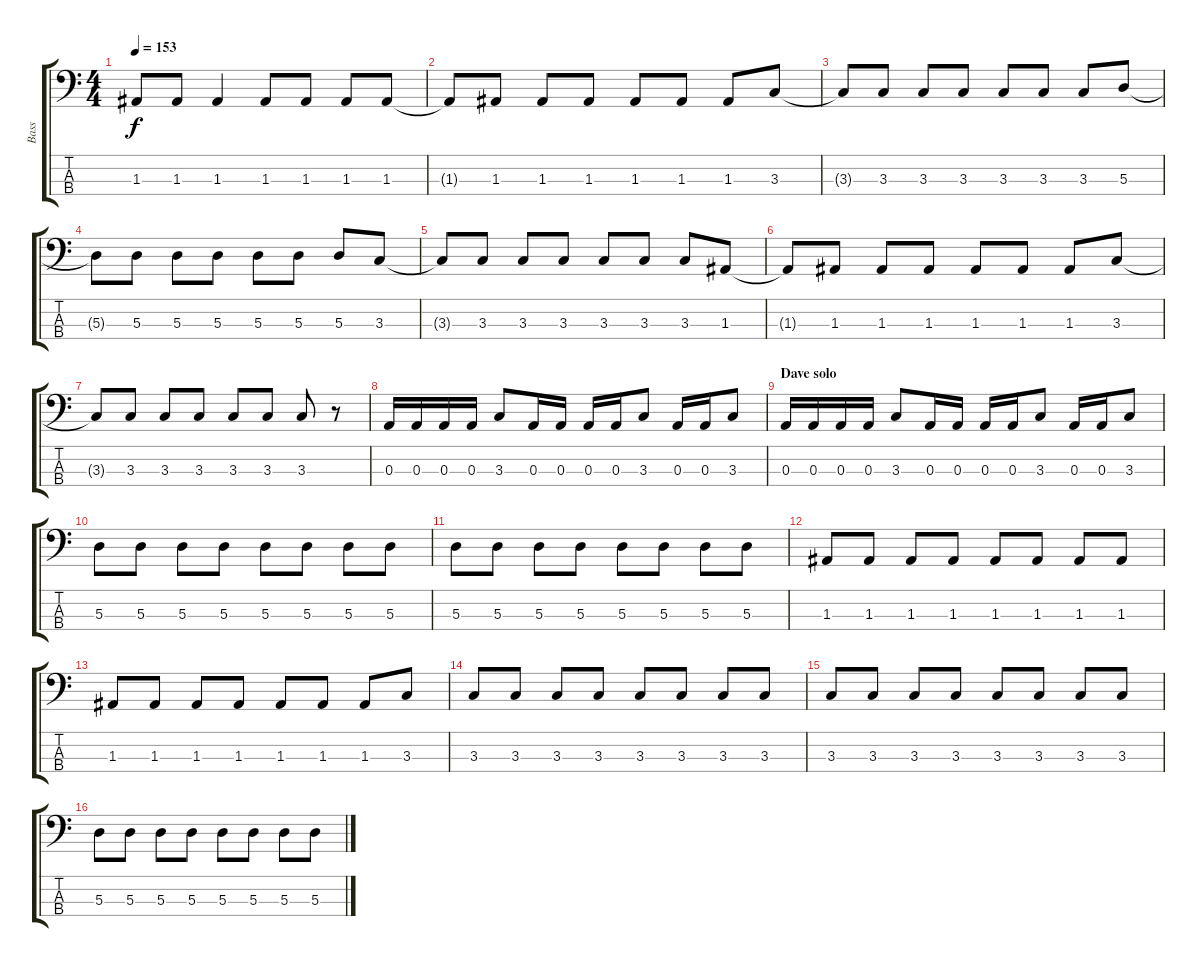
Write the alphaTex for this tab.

\track ("Bass" "Bass") {instrument electricbassfinger}
\staff {score tabs}
\tuning (G2 D2 A1 E1) {hide}
\ts (4 4)
\tempo 153
\clef f4
\ks c
1.3{t}.8{dy f} 1.3.8 1.3.4 1.3.8 1.3.8 1.3.8 1.3.8 |
1.3{t}.8 1.3.8 1.3.8 1.3.8 1.3.8 1.3.8 1.3.8 3.3.8 |
3.3{t}.8 3.3.8 3.3.8 3.3.8 3.3.8 3.3.8 3.3.8 5.3.8 |
5.3{t}.8 5.3.8 5.3.8 5.3.8 5.3.8 5.3.8 5.3.8 3.3.8 |
3.3{t}.8 3.3.8 3.3.8 3.3.8 3.3.8 3.3.8 3.3.8 1.3.8 |
1.3{t}.8 1.3.8 1.3.8 1.3.8 1.3.8 1.3.8 1.3.8 3.3.8 |
3.3{t}.8 3.3.8 3.3.8 3.3.8 3.3.8 3.3.8 3.3.8 r.8 |
0.3.16 0.3.16 0.3.16 0.3.16 3.3.8 0.3.16 0.3.16 0.3.16 0.3.16 3.3.8 0.3.16 0.3.16 3.3.8 |
\section ("" "Dave solo")
0.3.16 0.3.16 0.3.16 0.3.16 3.3.8 0.3.16 0.3.16 0.3.16 0.3.16 3.3.8 0.3.16 0.3.16 3.3.8 |
5.3.8 5.3.8 5.3.8 5.3.8 5.3.8 5.3.8 5.3.8 5.3.8 |
5.3.8 5.3.8 5.3.8 5.3.8 5.3.8 5.3.8 5.3.8 5.3.8 |
1.3.8 1.3.8 1.3.8 1.3.8 1.3.8 1.3.8 1.3.8 1.3.8 |
1.3.8 1.3.8 1.3.8 1.3.8 1.3.8 1.3.8 1.3.8 3.3.8 |
3.3.8 3.3.8 3.3.8 3.3.8 3.3.8 3.3.8 3.3.8 3.3.8 |
3.3.8 3.3.8 3.3.8 3.3.8 3.3.8 3.3.8 3.3.8 3.3.8 |
5.3.8 5.3.8 5.3.8 5.3.8 5.3.8 5.3.8 5.3.8 5.3.8
